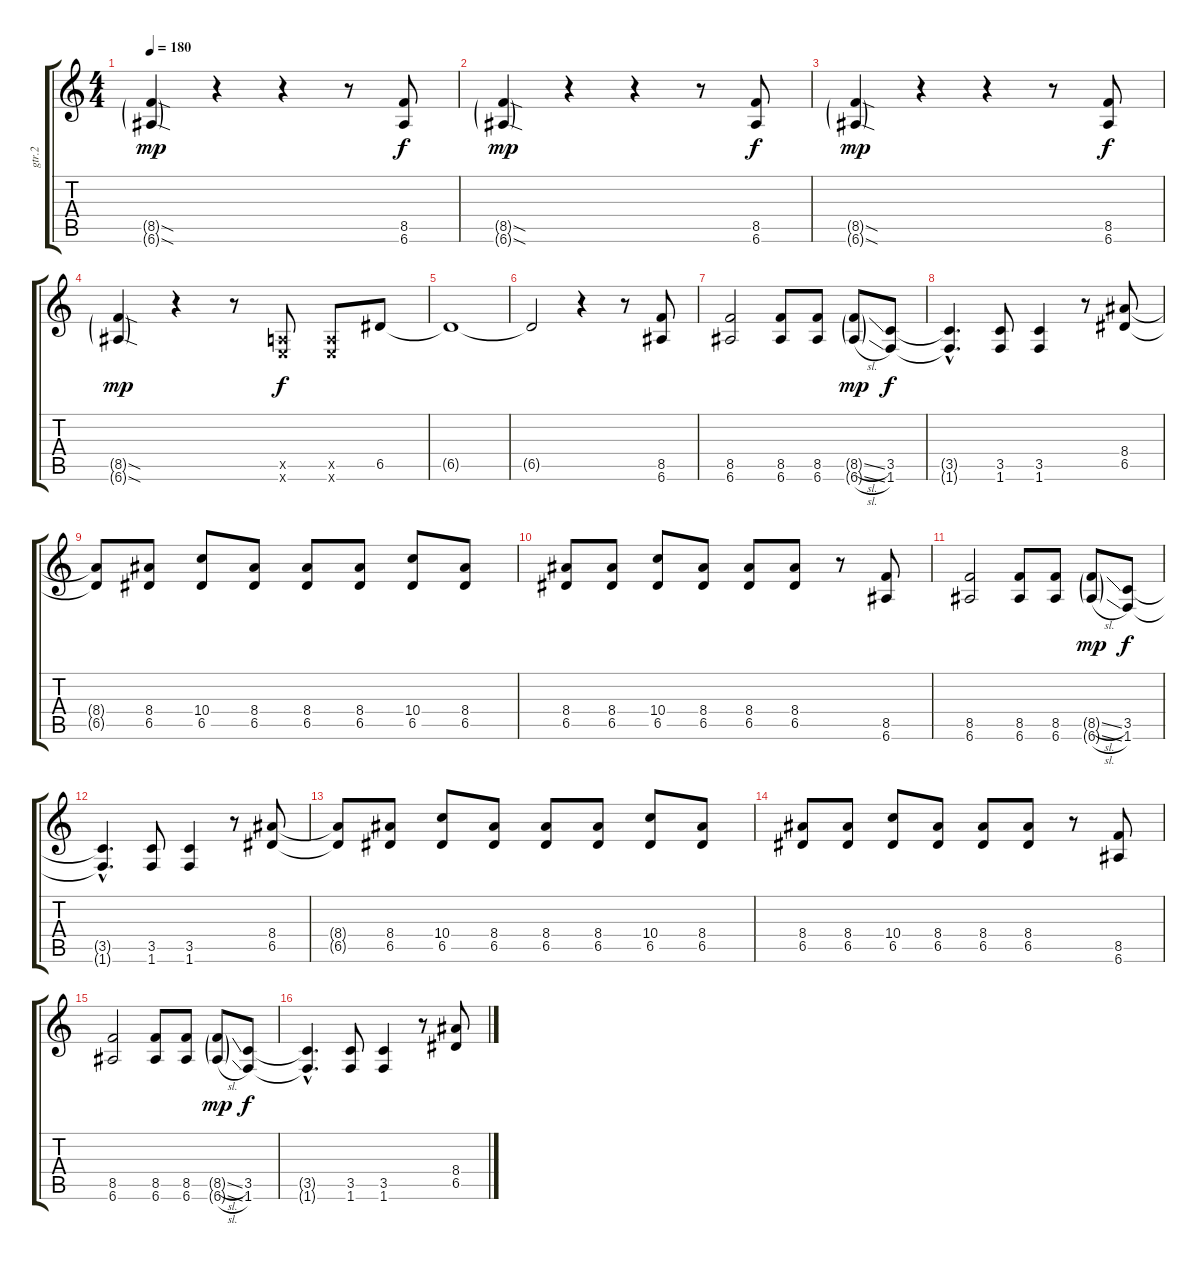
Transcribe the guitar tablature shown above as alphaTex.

\track ("gtr.2" "gtr.2") {instrument overdrivenguitar}
\staff {score tabs}
\tuning (E4 B3 G3 D3 A2 E2) {hide}
\ts (4 4)
\tempo 180
\clef g2
\ks c
(8.5{sod g} 6.6{sod g}).4{dy mp} r.4 r.4 r.8 (8.5 6.6).8{dy f} |
(8.5{sod g} 6.6{sod g}).4{dy mp} r.4 r.4 r.8 (8.5 6.6).8{dy f} |
(8.5{sod g} 6.6{sod g}).4{dy mp} r.4 r.4 r.8 (8.5 6.6).8{dy f} |
(8.5{sod g} 6.6{sod g}).4{dy mp} r.4 r.8 (0.5{x} 0.6{x}).8{dy f} (0.5{x} 0.6{x}).8 6.5.8 |
6.5{t}.1 |
6.5{t}.2 r.4 r.8 (8.5 6.6).8 |
(8.5 6.6).2 (8.5 6.6).8 (8.5 6.6).8 (8.5{sl g} 6.6{sl g}).8{dy mp} (3.5 1.6).8{dy f} |
(3.5{hac t} 1.6{hac t}).4{d} (3.5 1.6).8 (3.5 1.6).4 r.8 (8.4 6.5).8 |
(8.4{t} 6.5{t}).8 (8.4 6.5).8 (10.4 6.5).8 (8.4 6.5).8 (8.4 6.5).8 (8.4 6.5).8 (10.4 6.5).8 (8.4 6.5).8 |
(8.4 6.5).8 (8.4 6.5).8 (10.4 6.5).8 (8.4 6.5).8 (8.4 6.5).8 (8.4 6.5).8 r.8 (8.5 6.6).8 |
(8.5 6.6).2 (8.5 6.6).8 (8.5 6.6).8 (8.5{sl g} 6.6{sl g}).8{dy mp} (3.5 1.6).8{dy f} |
(3.5{hac t} 1.6{hac t}).4{d} (3.5 1.6).8 (3.5 1.6).4 r.8 (8.4 6.5).8 |
(8.4{t} 6.5{t}).8 (8.4 6.5).8 (10.4 6.5).8 (8.4 6.5).8 (8.4 6.5).8 (8.4 6.5).8 (10.4 6.5).8 (8.4 6.5).8 |
(8.4 6.5).8 (8.4 6.5).8 (10.4 6.5).8 (8.4 6.5).8 (8.4 6.5).8 (8.4 6.5).8 r.8 (8.5 6.6).8 |
(8.5 6.6).2 (8.5 6.6).8 (8.5 6.6).8 (8.5{sl g} 6.6{sl g}).8{dy mp} (3.5 1.6).8{dy f} |
(3.5{hac t} 1.6{hac t}).4{d} (3.5 1.6).8 (3.5 1.6).4 r.8 (8.4 6.5).8
